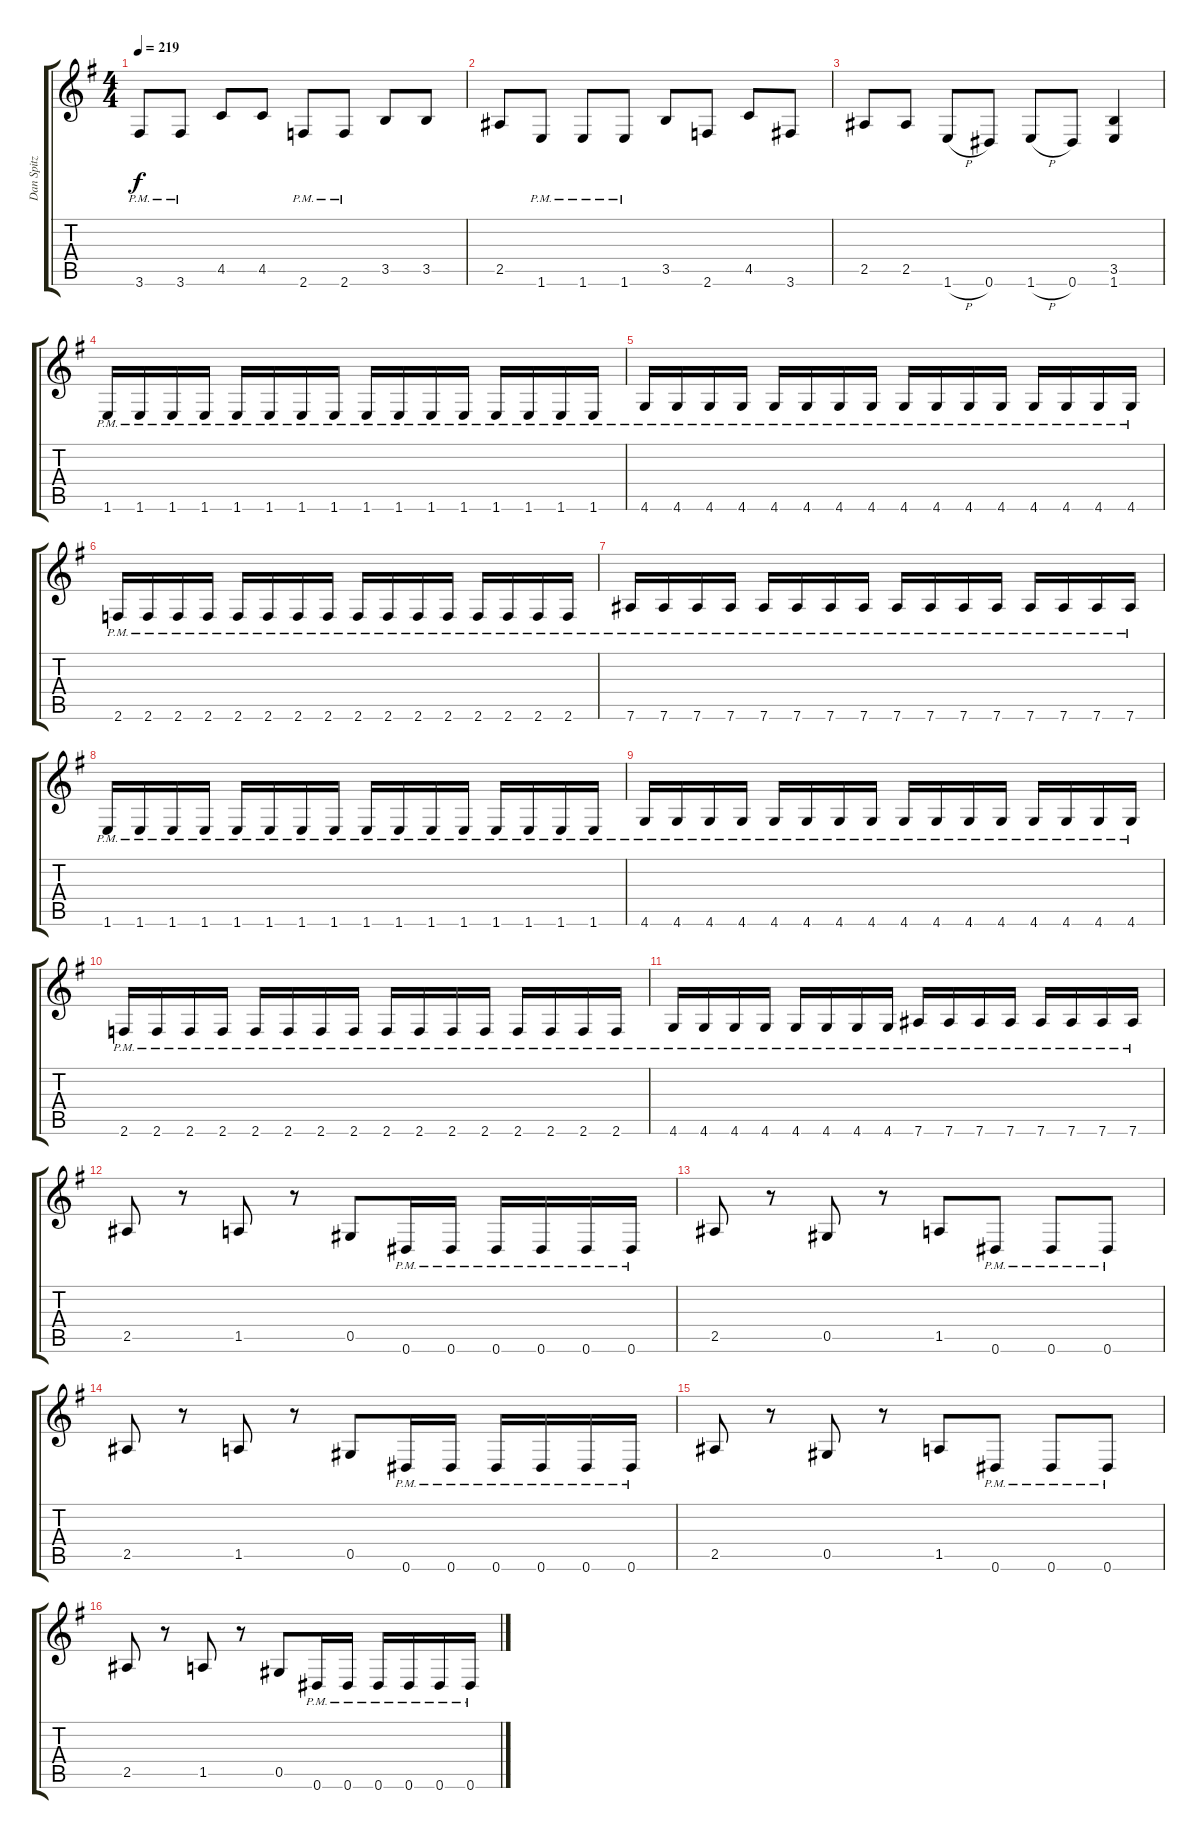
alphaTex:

\track ("Dan Spitz" "Dan Spitz") {instrument overdrivenguitar}
\staff {score tabs}
\tuning (Eb4 Bb3 Gb3 Db3 Ab2 Eb2) {hide}
\ts (4 4)
\tempo 219
\clef g2
\ks g
3.6{pm}.8{dy f} 3.6{pm}.8 4.5.8 4.5.8 2.6{pm}.8 2.6{pm}.8 3.5.8 3.5.8 |
2.5.8 1.6{pm}.8 1.6{pm}.8 1.6{pm}.8 3.5.8 2.6.8 4.5.8 3.6.8 |
2.5.8 2.5.8 1.6{h}.8 0.6.8 1.6{h}.8 0.6.8 (3.5 1.6).4 |
1.6{pm}.16 1.6{pm}.16 1.6{pm}.16 1.6{pm}.16 1.6{pm}.16 1.6{pm}.16 1.6{pm}.16 1.6{pm}.16 1.6{pm}.16 1.6{pm}.16 1.6{pm}.16 1.6{pm}.16 1.6{pm}.16 1.6{pm}.16 1.6{pm}.16 1.6{pm}.16 |
4.6{pm}.16 4.6{pm}.16 4.6{pm}.16 4.6{pm}.16 4.6{pm}.16 4.6{pm}.16 4.6{pm}.16 4.6{pm}.16 4.6{pm}.16 4.6{pm}.16 4.6{pm}.16 4.6{pm}.16 4.6{pm}.16 4.6{pm}.16 4.6{pm}.16 4.6{pm}.16 |
2.6{pm}.16 2.6{pm}.16 2.6{pm}.16 2.6{pm}.16 2.6{pm}.16 2.6{pm}.16 2.6{pm}.16 2.6{pm}.16 2.6{pm}.16 2.6{pm}.16 2.6{pm}.16 2.6{pm}.16 2.6{pm}.16 2.6{pm}.16 2.6{pm}.16 2.6{pm}.16 |
7.6{pm}.16 7.6{pm}.16 7.6{pm}.16 7.6{pm}.16 7.6{pm}.16 7.6{pm}.16 7.6{pm}.16 7.6{pm}.16 7.6{pm}.16 7.6{pm}.16 7.6{pm}.16 7.6{pm}.16 7.6{pm}.16 7.6{pm}.16 7.6{pm}.16 7.6{pm}.16 |
1.6{pm}.16 1.6{pm}.16 1.6{pm}.16 1.6{pm}.16 1.6{pm}.16 1.6{pm}.16 1.6{pm}.16 1.6{pm}.16 1.6{pm}.16 1.6{pm}.16 1.6{pm}.16 1.6{pm}.16 1.6{pm}.16 1.6{pm}.16 1.6{pm}.16 1.6{pm}.16 |
4.6{pm}.16 4.6{pm}.16 4.6{pm}.16 4.6{pm}.16 4.6{pm}.16 4.6{pm}.16 4.6{pm}.16 4.6{pm}.16 4.6{pm}.16 4.6{pm}.16 4.6{pm}.16 4.6{pm}.16 4.6{pm}.16 4.6{pm}.16 4.6{pm}.16 4.6{pm}.16 |
2.6{pm}.16 2.6{pm}.16 2.6{pm}.16 2.6{pm}.16 2.6{pm}.16 2.6{pm}.16 2.6{pm}.16 2.6{pm}.16 2.6{pm}.16 2.6{pm}.16 2.6{pm}.16 2.6{pm}.16 2.6{pm}.16 2.6{pm}.16 2.6{pm}.16 2.6{pm}.16 |
4.6{pm}.16 4.6{pm}.16 4.6{pm}.16 4.6{pm}.16 4.6{pm}.16 4.6{pm}.16 4.6{pm}.16 4.6{pm}.16 7.6{pm}.16 7.6{pm}.16 7.6{pm}.16 7.6{pm}.16 7.6{pm}.16 7.6{pm}.16 7.6{pm}.16 7.6{pm}.16 |
2.5.8 r.8 1.5.8 r.8 0.5.8 0.6{pm}.16 0.6{pm}.16 0.6{pm}.16 0.6{pm}.16 0.6{pm}.16 0.6{pm}.16 |
2.5.8 r.8 0.5.8 r.8 1.5.8 0.6{pm}.8 0.6{pm}.8 0.6{pm}.8 |
2.5.8 r.8 1.5.8 r.8 0.5.8 0.6{pm}.16 0.6{pm}.16 0.6{pm}.16 0.6{pm}.16 0.6{pm}.16 0.6{pm}.16 |
2.5.8 r.8 0.5.8 r.8 1.5.8 0.6{pm}.8 0.6{pm}.8 0.6{pm}.8 |
2.5.8 r.8 1.5.8 r.8 0.5.8 0.6{pm}.16 0.6{pm}.16 0.6{pm}.16 0.6{pm}.16 0.6{pm}.16 0.6{pm}.16
